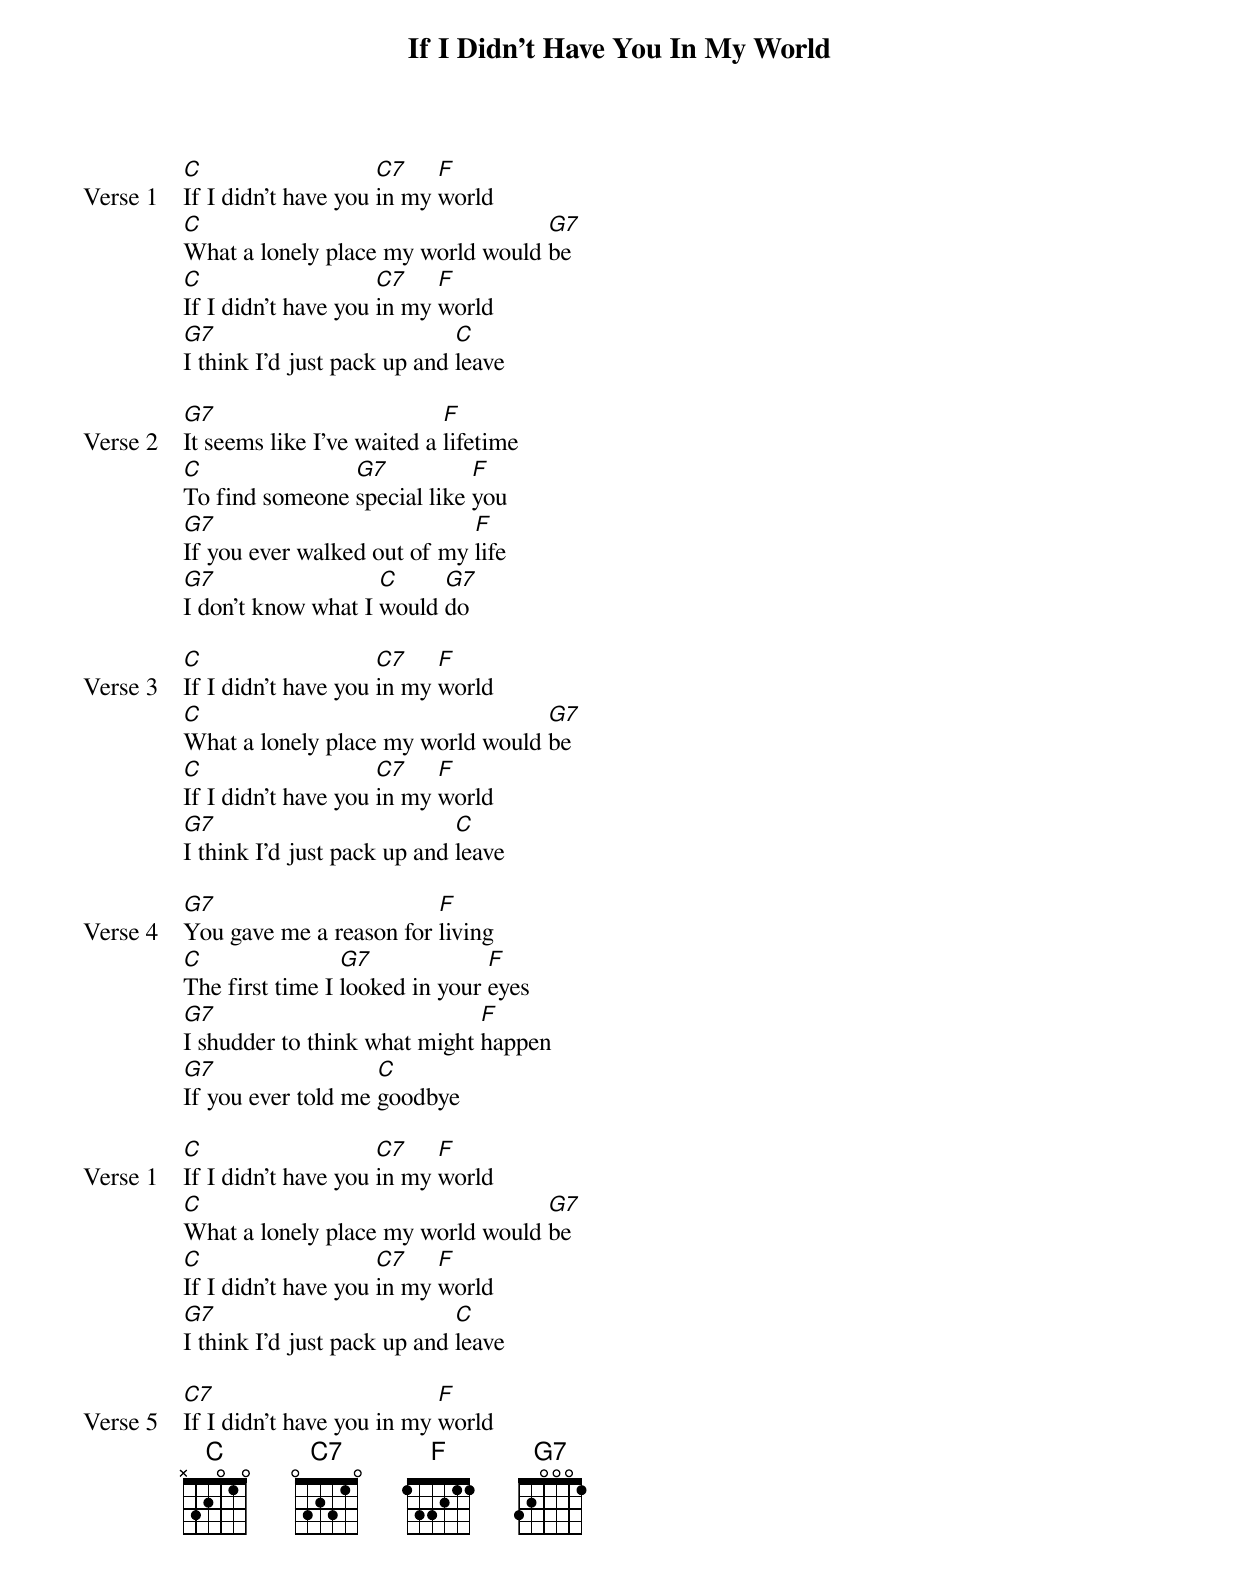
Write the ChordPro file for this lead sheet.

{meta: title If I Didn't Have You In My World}
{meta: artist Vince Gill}
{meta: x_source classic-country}
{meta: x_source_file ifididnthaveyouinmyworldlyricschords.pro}
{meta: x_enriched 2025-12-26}

{start_of_verse: Verse 1}
[C]If I didn't have you [C7]in my [F]world
[C]What a lonely place my world would [G7]be
[C]If I didn't have you [C7]in my [F]world
[G7]I think I'd just pack up and [C]leave
{end_of_verse}

{start_of_verse: Verse 2}
[G7]It seems like I've waited a [F]lifetime
[C]To find someone [G7]special like [F]you
[G7]If you ever walked out of my [F]life
[G7]I don't know what I [C]would [G7]do
{end_of_verse}

{start_of_verse: Verse 3}
[C]If I didn't have you [C7]in my [F]world
[C]What a lonely place my world would [G7]be
[C]If I didn't have you [C7]in my [F]world
[G7]I think I'd just pack up and [C]leave
{end_of_verse}

{start_of_verse: Verse 4}
[G7]You gave me a reason for [F]living
[C]The first time I [G7]looked in your [F]eyes
[G7]I shudder to think what might [F]happen
[G7]If you ever told me [C]goodbye
{end_of_verse}

{start_of_verse: Verse 1}
[C]If I didn't have you [C7]in my [F]world
[C]What a lonely place my world would [G7]be
[C]If I didn't have you [C7]in my [F]world
[G7]I think I'd just pack up and [C]leave
{end_of_verse}

{start_of_verse: Verse 5}
[C7]If I didn't have you in my [F]world
{end_of_verse}
